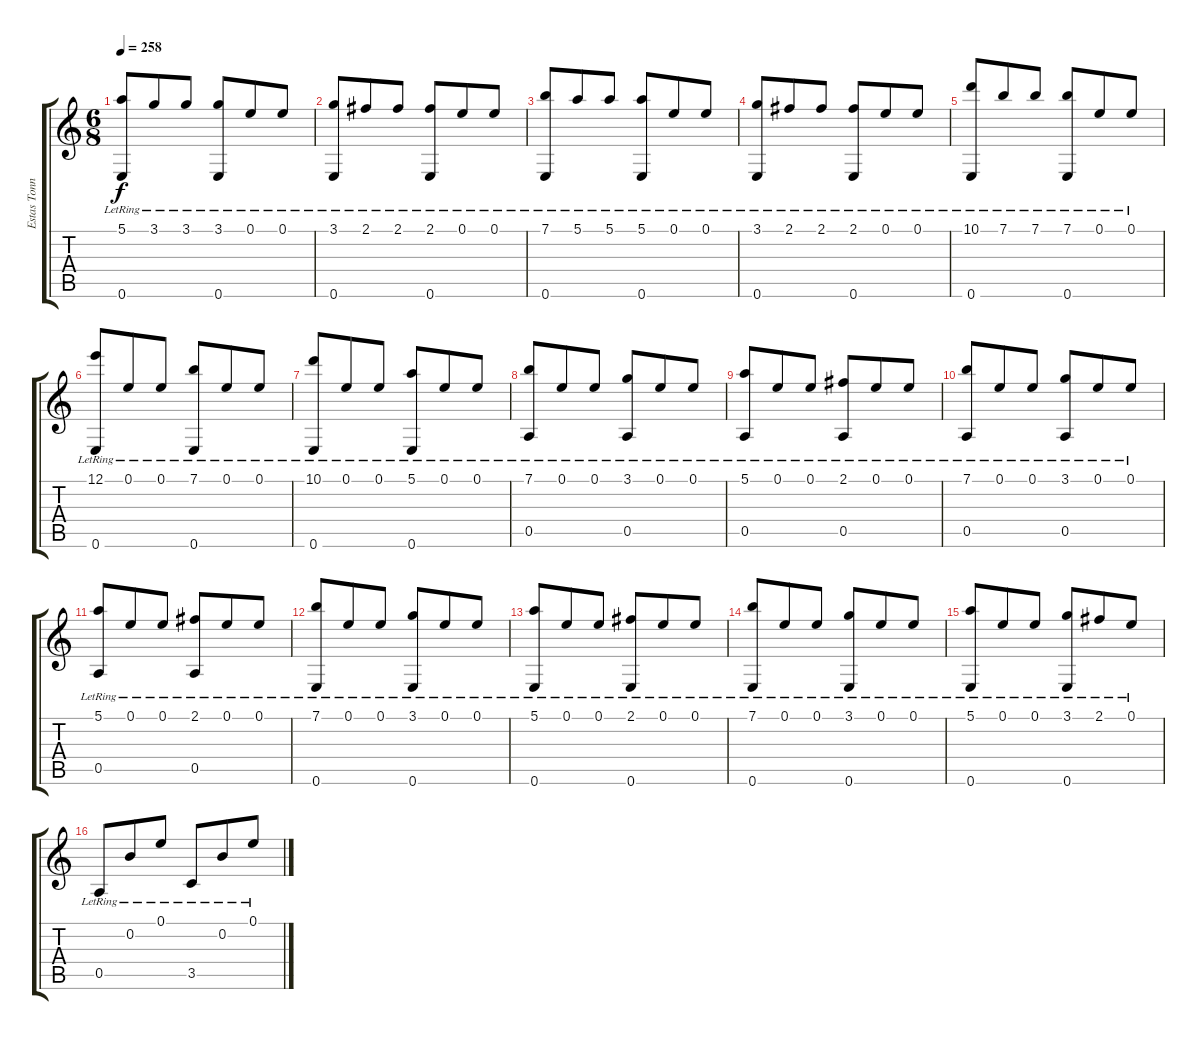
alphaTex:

\track ("Estas Tonne" "Estas Tonn") {instrument acousticguitarnylon}
\staff {score tabs}
\tuning (E4 B3 G3 D3 A2 E2) {hide}
\ts (6 8)
\tempo 258
\clef g2
\ks c
(5.1{lr} 0.6{lr}).8{dy f} 3.1{lr}.8 3.1{lr}.8 (3.1{lr} 0.6{lr}).8 0.1{lr}.8 0.1{lr}.8 |
(3.1{lr} 0.6{lr}).8 2.1{lr}.8 2.1{lr}.8 (2.1{lr} 0.6{lr}).8 0.1{lr}.8 0.1{lr}.8 |
(7.1{lr} 0.6{lr}).8 5.1{lr}.8 5.1{lr}.8 (5.1{lr} 0.6{lr}).8 0.1{lr}.8 0.1{lr}.8 |
(3.1{lr} 0.6{lr}).8 2.1{lr}.8 2.1{lr}.8 (2.1{lr} 0.6{lr}).8 0.1{lr}.8 0.1{lr}.8 |
(10.1{lr} 0.6{lr}).8 7.1{lr}.8 7.1{lr}.8 (7.1{lr} 0.6{lr}).8 0.1{lr}.8 0.1{lr}.8 |
(12.1{lr} 0.6{lr}).8 0.1{lr}.8 0.1{lr}.8 (7.1{lr} 0.6{lr}).8 0.1{lr}.8 0.1{lr}.8 |
(10.1{lr} 0.6{lr}).8 0.1{lr}.8 0.1{lr}.8 (5.1{lr} 0.6{lr}).8 0.1{lr}.8 0.1{lr}.8 |
(7.1{lr} 0.5{lr}).8 0.1{lr}.8 0.1{lr}.8 (3.1{lr} 0.5{lr}).8 0.1{lr}.8 0.1{lr}.8 |
(5.1{lr} 0.5{lr}).8 0.1{lr}.8 0.1{lr}.8 (2.1{lr} 0.5{lr}).8 0.1{lr}.8 0.1{lr}.8 |
(7.1{lr} 0.5{lr}).8 0.1{lr}.8 0.1{lr}.8 (3.1{lr} 0.5{lr}).8 0.1{lr}.8 0.1{lr}.8 |
(5.1{lr} 0.5{lr}).8 0.1{lr}.8 0.1{lr}.8 (2.1{lr} 0.5{lr}).8 0.1{lr}.8 0.1{lr}.8 |
(7.1{lr} 0.6{lr}).8 0.1{lr}.8 0.1{lr}.8 (3.1{lr} 0.6{lr}).8 0.1{lr}.8 0.1{lr}.8 |
(5.1{lr} 0.6{lr}).8 0.1{lr}.8 0.1{lr}.8 (2.1{lr} 0.6{lr}).8 0.1{lr}.8 0.1{lr}.8 |
(7.1{lr} 0.6{lr}).8 0.1{lr}.8 0.1{lr}.8 (3.1{lr} 0.6{lr}).8 0.1{lr}.8 0.1{lr}.8 |
(5.1{lr} 0.6{lr}).8 0.1{lr}.8 0.1{lr}.8 (3.1{lr} 0.6{lr}).8 2.1{lr}.8 0.1{lr}.8 |
0.5{lr}.8 0.2{lr}.8 0.1{lr}.8 3.5{lr}.8 0.2{lr}.8 0.1{lr}.8
